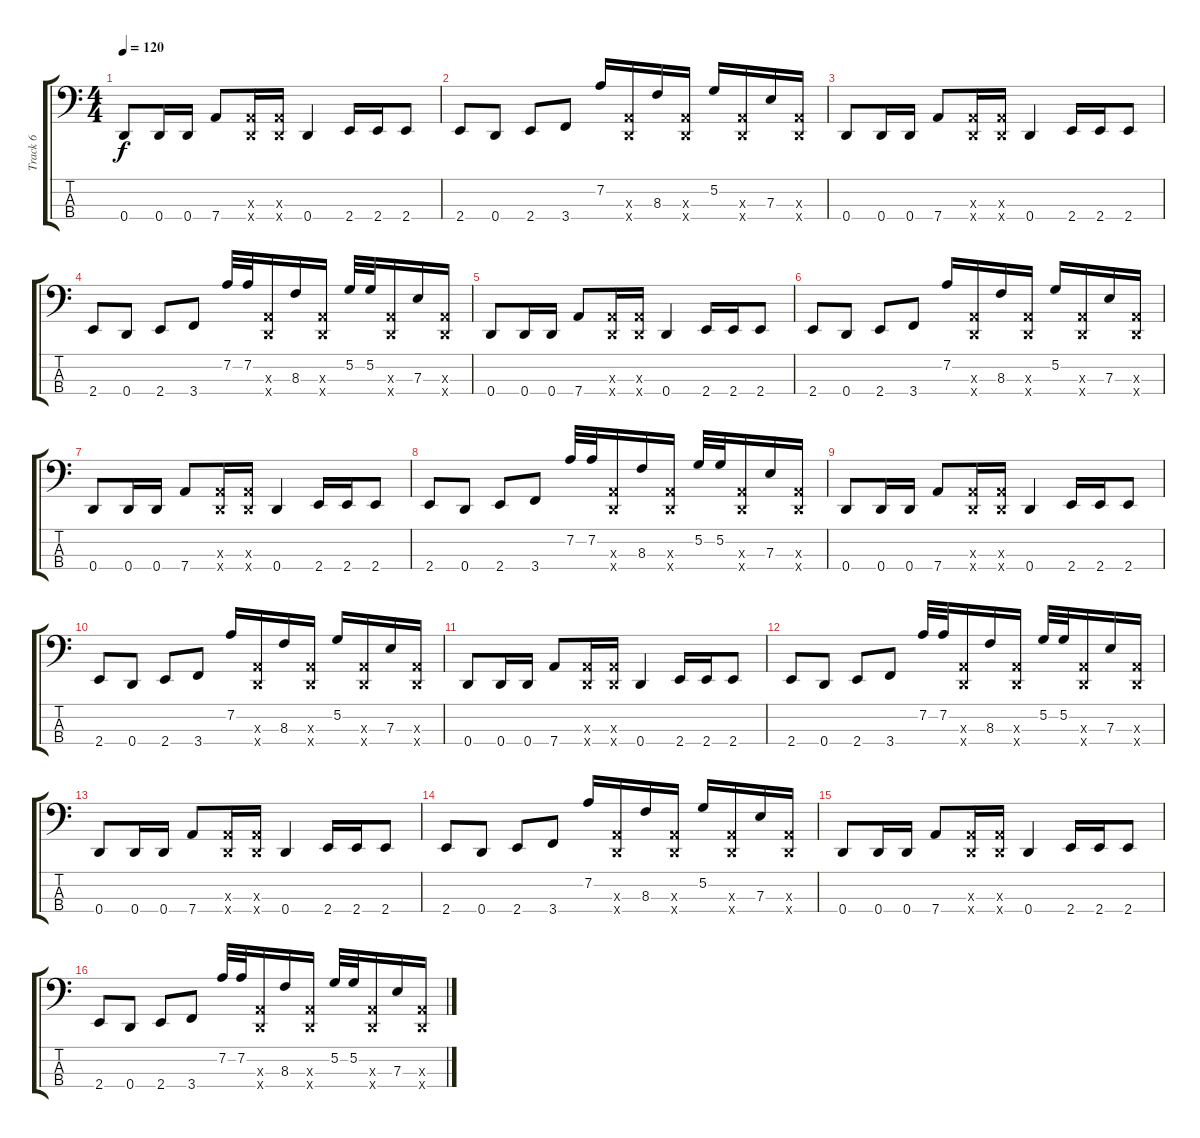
\track ("Track 6" "Track 6") {instrument slapbass2}
\staff {score tabs}
\tuning (G2 D2 A1 D1) {hide}
\ts (4 4)
\tempo 120
\clef f4
\ks c
0.4.8{dy f} 0.4.16 0.4.16 7.4.8 (0.3{x} 0.4{x}).16 (0.3{x} 0.4{x}).16 0.4.4 2.4.16 2.4.16 2.4.8 |
2.4.8 0.4.8 2.4.8 3.4.8 7.2.16 (0.3{x} 0.4{x}).16 8.3.16 (0.3{x} 0.4{x}).16 5.2.16 (0.3{x} 0.4{x}).16 7.3.16 (0.3{x} 0.4{x}).16 |
0.4.8 0.4.16 0.4.16 7.4.8 (0.3{x} 0.4{x}).16 (0.3{x} 0.4{x}).16 0.4.4 2.4.16 2.4.16 2.4.8 |
2.4.8 0.4.8 2.4.8 3.4.8 7.2.32 7.2.32 (0.3{x} 0.4{x}).16 8.3.16 (0.3{x} 0.4{x}).16 5.2.32 5.2.32 (0.3{x} 0.4{x}).16 7.3.16 (0.3{x} 0.4{x}).16 |
0.4.8 0.4.16 0.4.16 7.4.8 (0.3{x} 0.4{x}).16 (0.3{x} 0.4{x}).16 0.4.4 2.4.16 2.4.16 2.4.8 |
2.4.8 0.4.8 2.4.8 3.4.8 7.2.16 (0.3{x} 0.4{x}).16 8.3.16 (0.3{x} 0.4{x}).16 5.2.16 (0.3{x} 0.4{x}).16 7.3.16 (0.3{x} 0.4{x}).16 |
0.4.8 0.4.16 0.4.16 7.4.8 (0.3{x} 0.4{x}).16 (0.3{x} 0.4{x}).16 0.4.4 2.4.16 2.4.16 2.4.8 |
2.4.8 0.4.8 2.4.8 3.4.8 7.2.32 7.2.32 (0.3{x} 0.4{x}).16 8.3.16 (0.3{x} 0.4{x}).16 5.2.32 5.2.32 (0.3{x} 0.4{x}).16 7.3.16 (0.3{x} 0.4{x}).16 |
0.4.8 0.4.16 0.4.16 7.4.8 (0.3{x} 0.4{x}).16 (0.3{x} 0.4{x}).16 0.4.4 2.4.16 2.4.16 2.4.8 |
2.4.8 0.4.8 2.4.8 3.4.8 7.2.16 (0.3{x} 0.4{x}).16 8.3.16 (0.3{x} 0.4{x}).16 5.2.16 (0.3{x} 0.4{x}).16 7.3.16 (0.3{x} 0.4{x}).16 |
0.4.8 0.4.16 0.4.16 7.4.8 (0.3{x} 0.4{x}).16 (0.3{x} 0.4{x}).16 0.4.4 2.4.16 2.4.16 2.4.8 |
2.4.8 0.4.8 2.4.8 3.4.8 7.2.32 7.2.32 (0.3{x} 0.4{x}).16 8.3.16 (0.3{x} 0.4{x}).16 5.2.32 5.2.32 (0.3{x} 0.4{x}).16 7.3.16 (0.3{x} 0.4{x}).16 |
0.4.8 0.4.16 0.4.16 7.4.8 (0.3{x} 0.4{x}).16 (0.3{x} 0.4{x}).16 0.4.4 2.4.16 2.4.16 2.4.8 |
2.4.8 0.4.8 2.4.8 3.4.8 7.2.16 (0.3{x} 0.4{x}).16 8.3.16 (0.3{x} 0.4{x}).16 5.2.16 (0.3{x} 0.4{x}).16 7.3.16 (0.3{x} 0.4{x}).16 |
0.4.8 0.4.16 0.4.16 7.4.8 (0.3{x} 0.4{x}).16 (0.3{x} 0.4{x}).16 0.4.4 2.4.16 2.4.16 2.4.8 |
2.4.8 0.4.8 2.4.8 3.4.8 7.2.32 7.2.32 (0.3{x} 0.4{x}).16 8.3.16 (0.3{x} 0.4{x}).16 5.2.32 5.2.32 (0.3{x} 0.4{x}).16 7.3.16 (0.3{x} 0.4{x}).16
